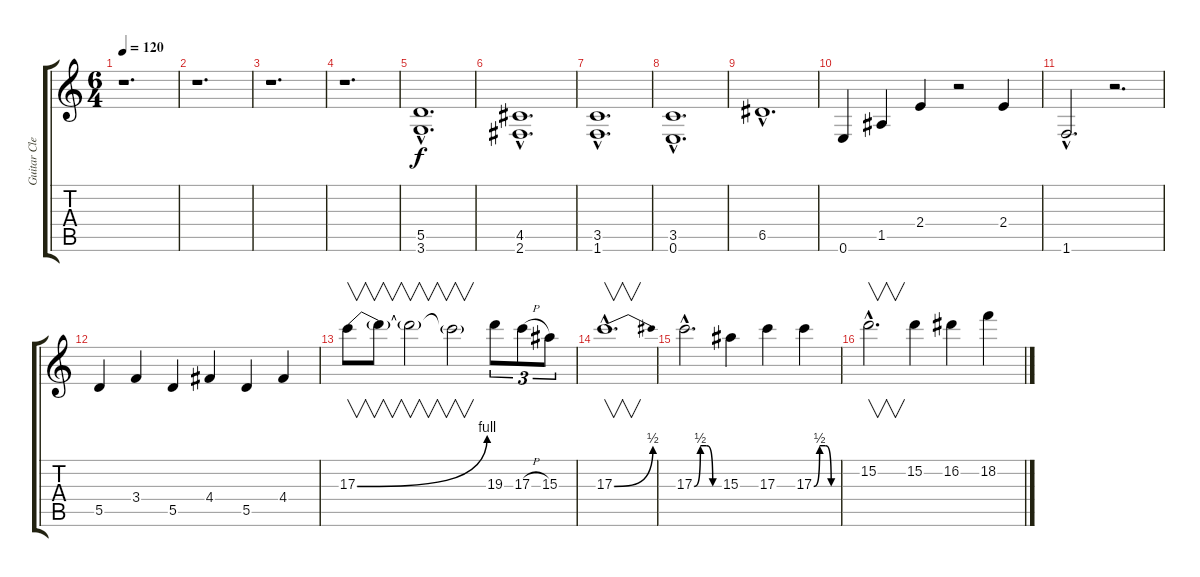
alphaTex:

\track ("Guitar Clean 1" "Guitar Cle") {instrument electricguitarclean}
\staff {score tabs}
\tuning (E4 B3 G3 D3 A2 E2) {hide}
\ts (6 4)
\tempo 120
\clef g2
\ks c
r.1{d dy f} |
r.1{d} |
r.1{d} |
r.1{d} |
(5.5{hac} 3.6{hac}).1{d} |
(4.5{hac} 2.6{hac}).1{d} |
(3.5{hac} 1.6{hac}).1{d} |
(3.5{hac} 0.6{hac}).1{d} |
6.5{hac}.1{d} |
0.6.4 1.5.4 2.4.4 r.2 2.4.4 |
1.6{hac}.2{d} r.2{d} |
5.5.4 3.4.4 5.5.4 4.4.4 5.5.4 4.4.4 |
17.3{be (bend 0 0 60 4)}.8{v} 17.3{t}.8{v} 17.3{t}.2{v} 17.3{t}.2{v} 19.3.8{tu (3 2)} 17.3{h}.8{tu (3 2)} 15.3.8{tu (3 2)} |
17.3{be (bend 0 0 60 2) hac}.1{v d} |
17.3{be (custom 0 0 15 2 30 2 45 0 60 0) hac}.2{d} 15.3.4 17.3.4 17.3{be (custom 0 0 15 2 30 2 45 0 60 0)}.4 |
15.2{hac}.2{v d} 15.2.4 16.2.4 18.2.4
